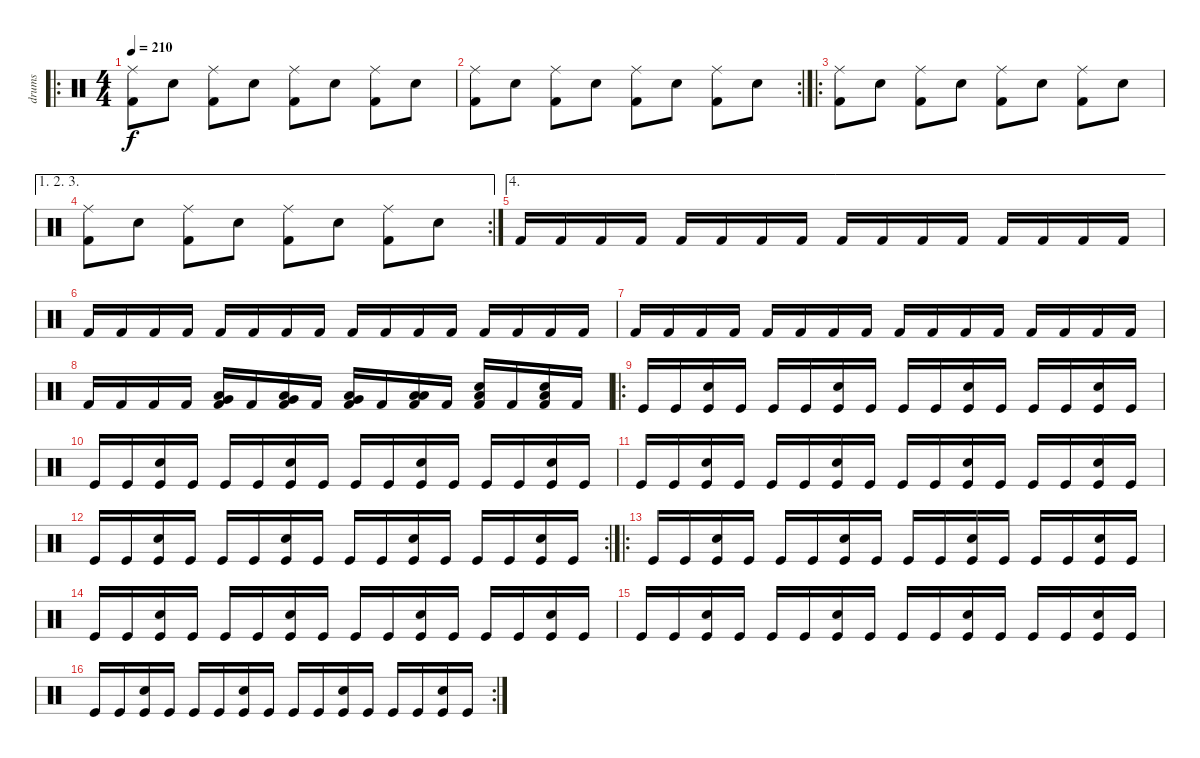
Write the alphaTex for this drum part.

\track ("drums" "drums") {instrument percussion}
\staff {score}
\articulation defaults
\ro
\ts (4 4)
\tempo 210
\clef neutral
\ks c
("Ride (middle)" "Kick (hit) 2").8{dy f} "Snare (hit) 2".8 ("Ride (middle)" "Kick (hit) 2").8 "Snare (hit) 2".8 ("Ride (middle)" "Kick (hit) 2").8 "Snare (hit) 2".8 ("Ride (middle)" "Kick (hit) 2").8 "Snare (hit) 2".8 |
\rc 2
("Ride (middle)" "Kick (hit) 2").8 "Snare (hit) 2".8 ("Ride (middle)" "Kick (hit) 2").8 "Snare (hit) 2".8 ("Ride (middle)" "Kick (hit) 2").8 "Snare (hit) 2".8 ("Ride (middle)" "Kick (hit) 2").8 "Snare (hit) 2".8 |
\ro
("Ride (middle)" "Kick (hit) 2").8 "Snare (hit) 2".8 ("Ride (middle)" "Kick (hit) 2").8 "Snare (hit) 2".8 ("Ride (middle)" "Kick (hit) 2").8 "Snare (hit) 2".8 ("Ride (middle)" "Kick (hit) 2").8 "Snare (hit) 2".8 |
\ae (1 2 3)
\rc 2
("Ride (middle)" "Kick (hit) 2").8 "Snare (hit) 2".8 ("Ride (middle)" "Kick (hit) 2").8 "Snare (hit) 2".8 ("Ride (middle)" "Kick (hit) 2").8 "Snare (hit) 2".8 ("Ride (middle)" "Kick (hit) 2").8 "Snare (hit) 2".8 |
\ae 4 "Kick (hit) 2".16 "Kick (hit) 2".16 "Kick (hit) 2".16 "Kick (hit) 2".16 "Kick (hit) 2".16 "Kick (hit) 2".16 "Kick (hit) 2".16 "Kick (hit) 2".16 "Kick (hit) 2".16 "Kick (hit) 2".16 "Kick (hit) 2".16 "Kick (hit) 2".16 "Kick (hit) 2".16 "Kick (hit) 2".16 "Kick (hit) 2".16 "Kick (hit) 2".16
|
"Kick (hit) 2".16 "Kick (hit) 2".16 "Kick (hit) 2".16 "Kick (hit) 2".16 "Kick (hit) 2".16 "Kick (hit) 2".16 "Kick (hit) 2".16 "Kick (hit) 2".16 "Kick (hit) 2".16 "Kick (hit) 2".16 "Kick (hit) 2".16 "Kick (hit) 2".16 "Kick (hit) 2".16 "Kick (hit) 2".16 "Kick (hit) 2".16 "Kick (hit) 2".16 |
"Kick (hit) 2".16 "Kick (hit) 2".16 "Kick (hit) 2".16 "Kick (hit) 2".16 "Kick (hit) 2".16 "Kick (hit) 2".16 "Kick (hit) 2".16 "Kick (hit) 2".16 "Kick (hit) 2".16 "Kick (hit) 2".16 "Kick (hit) 2".16 "Kick (hit) 2".16 "Kick (hit) 2".16 "Kick (hit) 2".16 "Kick (hit) 2".16 "Kick (hit) 2".16 |
"Kick (hit) 2".16 "Kick (hit) 2".16 "Kick (hit) 2".16 "Kick (hit) 2".16 ("Very Low Tom (hit)" "Low Tom (hit)" "Kick (hit) 2").16 "Kick (hit) 2".16 ("Low Floor Tom (hit)" "Very Low Tom (hit)" "Kick (hit) 2").16 "Kick (hit) 2".16 ("Low Tom (hit)" "Very Low Tom (hit)" "Kick (hit) 2").16 "Kick (hit) 2".16 ("Low Floor Tom (hit)" "Low Floor Tom (hit)" "Kick (hit) 2").16 "Kick (hit) 2".16 ("Low Floor Tom (hit)" "Snare (hit) 2" "Kick (hit) 2").16 "Kick (hit) 2".16 ("Low Floor Tom (hit)" "Snare (hit) 2" "Kick (hit) 2").16 "Kick (hit) 2".16 |
\ro "Kick (hit)".16 "Kick (hit)".16
("Snare (hit) 2" "Kick (hit)").16 "Kick (hit)".16 "Kick (hit)".16 "Kick (hit)".16 ("Snare (hit) 2" "Kick (hit)").16 "Kick (hit)".16 "Kick (hit)".16 "Kick (hit)".16 ("Snare (hit) 2" "Kick (hit)").16 "Kick (hit)".16 "Kick (hit)".16 "Kick (hit)".16 ("Snare (hit) 2" "Kick (hit)").16 "Kick (hit)".16 |
"Kick (hit)".16 "Kick (hit)".16 ("Snare (hit) 2" "Kick (hit)").16 "Kick (hit)".16 "Kick (hit)".16 "Kick (hit)".16 ("Snare (hit) 2" "Kick (hit)").16 "Kick (hit)".16 "Kick (hit)".16 "Kick (hit)".16 ("Snare (hit) 2" "Kick (hit)").16 "Kick (hit)".16 "Kick (hit)".16 "Kick (hit)".16 ("Snare (hit) 2" "Kick (hit)").16 "Kick (hit)".16 |
"Kick (hit)".16 "Kick (hit)".16 ("Snare (hit) 2" "Kick (hit)").16 "Kick (hit)".16 "Kick (hit)".16 "Kick (hit)".16 ("Snare (hit) 2" "Kick (hit)").16 "Kick (hit)".16 "Kick (hit)".16 "Kick (hit)".16 ("Snare (hit) 2" "Kick (hit)").16 "Kick (hit)".16 "Kick (hit)".16 "Kick (hit)".16 ("Snare (hit) 2" "Kick (hit)").16 "Kick (hit)".16 |
\rc 2 "Kick (hit)".16 "Kick (hit)".16
("Snare (hit) 2" "Kick (hit)").16 "Kick (hit)".16 "Kick (hit)".16 "Kick (hit)".16 ("Snare (hit) 2" "Kick (hit)").16 "Kick (hit)".16 "Kick (hit)".16 "Kick (hit)".16 ("Snare (hit) 2" "Kick (hit)").16 "Kick (hit)".16 "Kick (hit)".16 "Kick (hit)".16 ("Snare (hit) 2" "Kick (hit)").16 "Kick (hit)".16 |
\ro "Kick (hit)".16 "Kick (hit)".16
("Snare (hit) 2" "Kick (hit)").16 "Kick (hit)".16 "Kick (hit)".16 "Kick (hit)".16 ("Snare (hit) 2" "Kick (hit)").16 "Kick (hit)".16 "Kick (hit)".16 "Kick (hit)".16 ("Snare (hit) 2" "Kick (hit)").16 "Kick (hit)".16 "Kick (hit)".16 "Kick (hit)".16 ("Snare (hit) 2" "Kick (hit)").16 "Kick (hit)".16 |
"Kick (hit)".16 "Kick (hit)".16 ("Snare (hit) 2" "Kick (hit)").16 "Kick (hit)".16 "Kick (hit)".16 "Kick (hit)".16 ("Snare (hit) 2" "Kick (hit)").16 "Kick (hit)".16 "Kick (hit)".16 "Kick (hit)".16 ("Snare (hit) 2" "Kick (hit)").16 "Kick (hit)".16 "Kick (hit)".16 "Kick (hit)".16 ("Snare (hit) 2" "Kick (hit)").16 "Kick (hit)".16 |
"Kick (hit)".16 "Kick (hit)".16 ("Snare (hit) 2" "Kick (hit)").16 "Kick (hit)".16 "Kick (hit)".16 "Kick (hit)".16 ("Snare (hit) 2" "Kick (hit)").16 "Kick (hit)".16 "Kick (hit)".16 "Kick (hit)".16 ("Snare (hit) 2" "Kick (hit)").16 "Kick (hit)".16 "Kick (hit)".16 "Kick (hit)".16 ("Snare (hit) 2" "Kick (hit)").16 "Kick (hit)".16 |
\rc 2 "Kick (hit)".16 "Kick (hit)".16
("Snare (hit) 2" "Kick (hit)").16 "Kick (hit)".16 "Kick (hit)".16 "Kick (hit)".16 ("Snare (hit) 2" "Kick (hit)").16 "Kick (hit)".16 "Kick (hit)".16 "Kick (hit)".16 ("Snare (hit) 2" "Kick (hit)").16 "Kick (hit)".16 "Kick (hit)".16 "Kick (hit)".16 ("Snare (hit) 2" "Kick (hit)").16 "Kick (hit)".16
